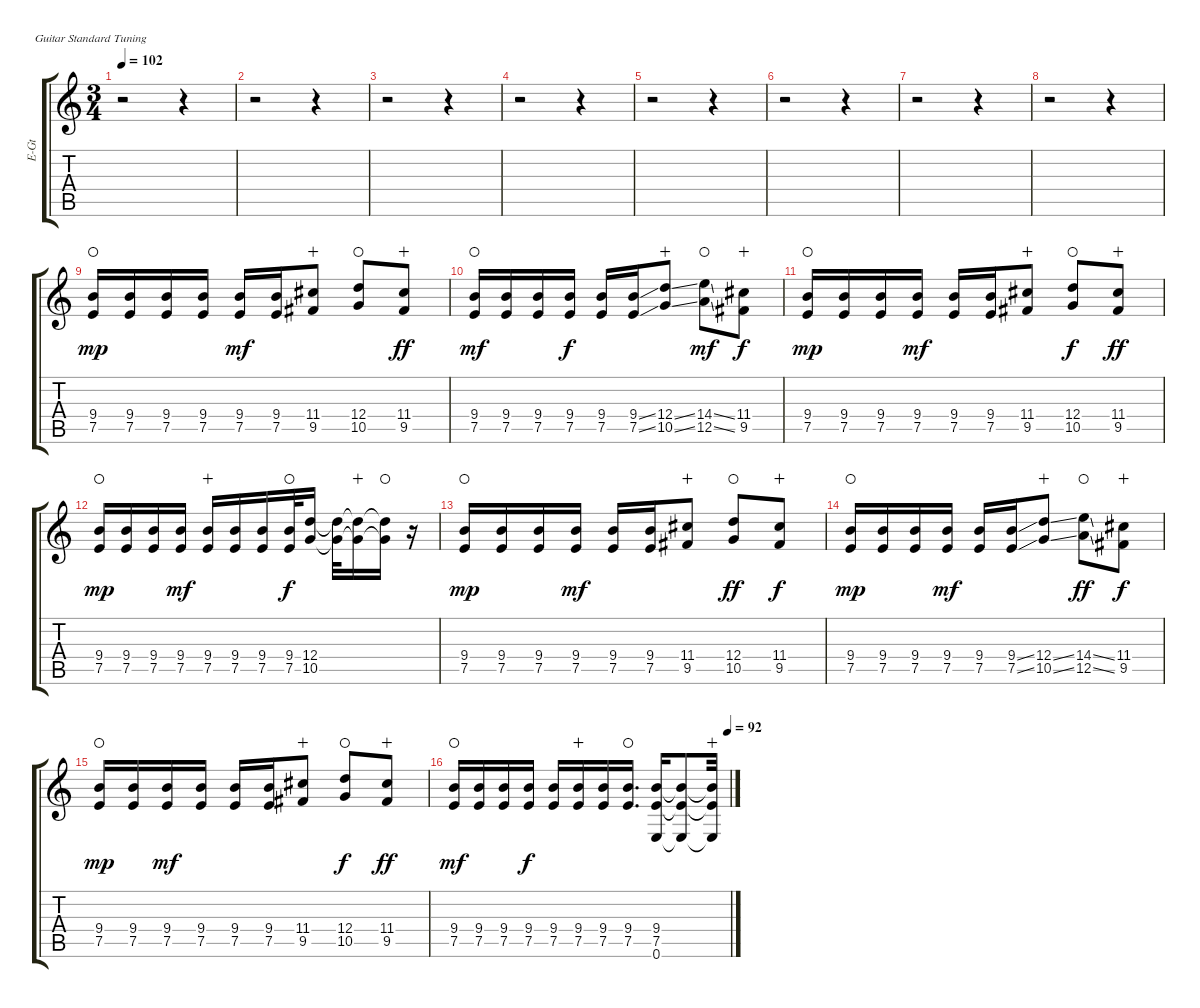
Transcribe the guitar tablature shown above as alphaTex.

\track ("Leads with wah" "E-Gt") {instrument overdrivenguitar}
\staff {score tabs}
\tuning (E4 B3 G3 D3 A2 E2)
\ts (3 4)
\beaming (8 2 2 2)
\tempo 102
\clef g2
\ks c
r.2{dy mp instrument overdrivenguitar} r.4 |
r.2 r.4 |
r.2 r.4 |
r.2 r.4 |
r.2 r.4 |
r.2 r.4 |
r.2 r.4 |
r.2 r.4 |
(9.4 7.5).16{waho} (9.4 7.5).16 (9.4 7.5).16 (9.4 7.5).16 (9.4 7.5).16{dy mf} (9.4 7.5).16 (11.4 9.5).8{wahc} (12.4 10.5).8{waho} (11.4 9.5).8{dy ff wahc} |
(9.4 7.5).16{dy mf waho} (9.4 7.5).16 (9.4 7.5).16 (9.4 7.5).16{dy f} (9.4 7.5).16 (9.4{ss} 7.5{ss}).16 (12.4{ss} 10.5{ss}).8{wahc} (14.4{ss} 12.5{ss}).8{dy mf waho} (11.4 9.5).8{dy f wahc} |
(9.4 7.5).16{dy mp waho} (9.4 7.5).16 (9.4 7.5).16 (9.4 7.5).16{dy mf} (9.4 7.5).16 (9.4 7.5).16 (11.4 9.5).8{wahc} (12.4 10.5).8{dy f waho} (11.4 9.5).8{dy ff wahc} |
(9.4 7.5).16{dy mp waho} (9.4 7.5).16 (9.4 7.5).16 (9.4 7.5).16{dy mf} (9.4 7.5).16{wahc} (9.4 7.5).16 (9.4 7.5).16 (9.4 7.5).32{dy f waho} (10.5 12.4).16 (12.4{t} 10.5{t}).32 (12.4{t} 10.5{t}).16{wahc} (12.4{t} 10.5{t}).16{waho} r.16 |
(9.4 7.5).16{dy mp waho} (9.4 7.5).16 (9.4 7.5).16 (9.4 7.5).16{dy mf} (9.4 7.5).16 (9.4 7.5).16 (11.4 9.5).8{wahc} (12.4 10.5).8{dy ff waho} (11.4 9.5).8{dy f wahc} |
(9.4 7.5).16{dy mp waho} (9.4 7.5).16 (9.4 7.5).16 (9.4 7.5).16{dy mf} (9.4 7.5).16 (9.4{ss} 7.5{ss}).16 (12.4{ss} 10.5{ss}).8{wahc} (14.4{ss} 12.5{ss}).8{dy ff waho} (11.4 9.5).8{dy f wahc} |
(9.4 7.5).16{dy mp waho} (9.4 7.5).16 (9.4 7.5).16{dy mf} (9.4 7.5).16 (9.4 7.5).16 (9.4 7.5).16 (11.4 9.5).8{wahc} (12.4 10.5).8{dy f waho} (11.4 9.5).8{dy ff wahc} |
\tempo (92 0.99375)
(9.4 7.5).16{dy mf waho} (9.4 7.5).16 (9.4 7.5).16 (9.4 7.5).16{dy f} (9.4 7.5).16 (9.4 7.5).16{wahc} (9.4 7.5).16 (9.4 7.5).16{d waho} (9.4 7.5 0.6).16 (9.4{t} 7.5{t} 0.6{t}).8 (9.4{t} 7.5{t} 0.6{t}).32{wahc}
